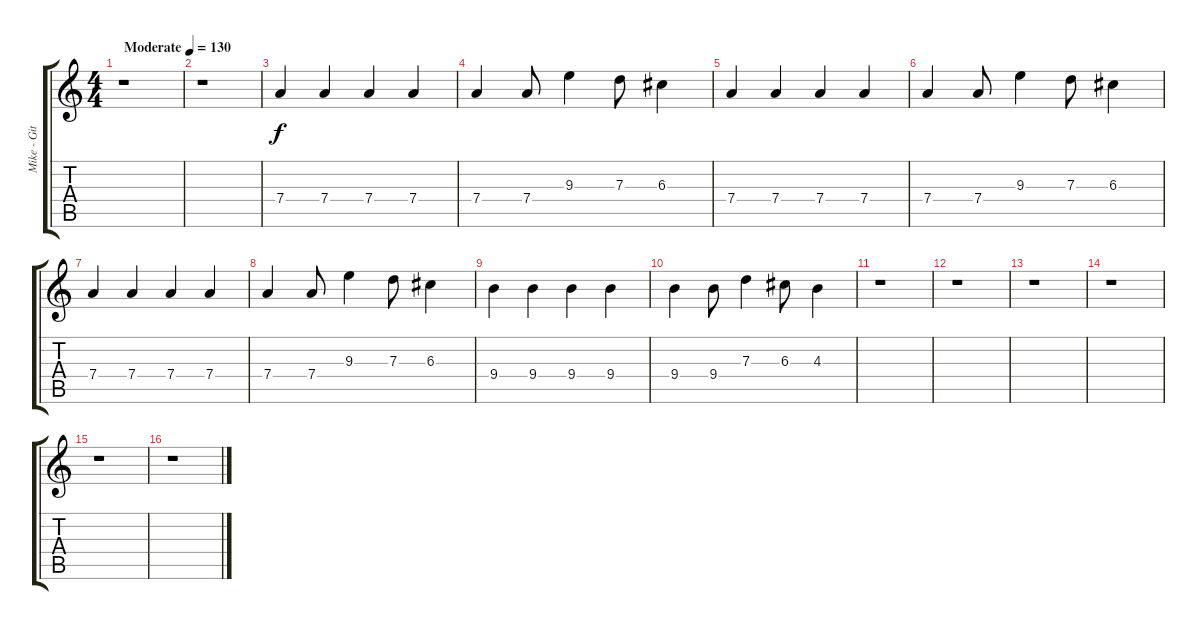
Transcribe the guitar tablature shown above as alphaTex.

\track ("Mike - Gitár 1" "Mike - Git") {instrument acousticguitarsteel}
\staff {score tabs}
\tuning (E4 B3 G3 D3 A2 E2) {hide}
\ts (4 4)
\tempo (130 "Moderate")
\clef g2
\ks c
r.1{dy f instrument acousticguitarsteel} |
r.1 |
7.4.4 7.4.4 7.4.4 7.4.4 |
7.4.4 7.4.8 9.3.4 7.3.8 6.3.4 |
7.4.4 7.4.4 7.4.4 7.4.4 |
7.4.4 7.4.8 9.3.4 7.3.8 6.3.4 |
7.4.4 7.4.4 7.4.4 7.4.4 |
7.4.4 7.4.8 9.3.4 7.3.8 6.3.4 |
9.4.4 9.4.4 9.4.4 9.4.4 |
9.4.4 9.4.8 7.3.4 6.3.8 4.3.4 |
r.1 |
r.1 |
r.1 |
r.1 |
r.1 |
r.1
